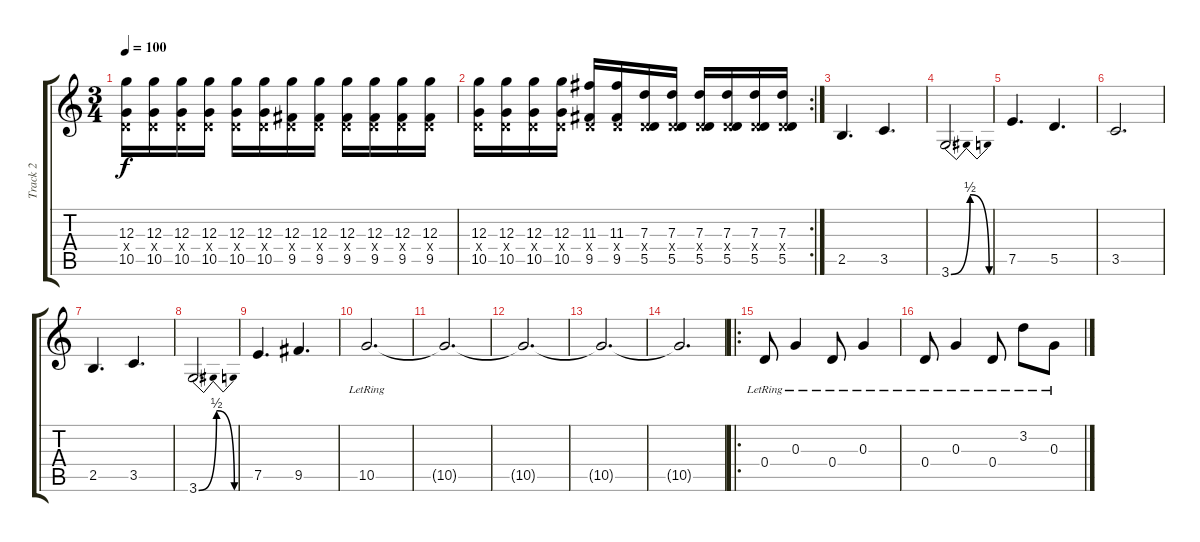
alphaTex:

\track ("Track 2" "Track 2") {instrument electricguitarclean}
\staff {score tabs}
\tuning (E4 B3 G3 D3 A2 E2) {hide}
\ts (3 4)
\tempo 100
\clef g2
\ks c
(12.3 0.4{x} 10.5).16{dy f} (12.3 0.4{x} 10.5).16 (12.3 0.4{x} 10.5).16 (12.3 0.4{x} 10.5).16 (12.3 0.4{x} 10.5).16 (12.3 0.4{x} 10.5).16 (12.3 0.4{x} 9.5).16 (12.3 0.4{x} 9.5).16 (12.3 0.4{x} 9.5).16 (12.3 0.4{x} 9.5).16 (12.3 0.4{x} 9.5).16 (12.3 0.4{x} 9.5).16 |
\rc 2
(12.3 0.4{x} 10.5).16 (12.3 0.4{x} 10.5).16 (12.3 0.4{x} 10.5).16 (12.3 0.4{x} 10.5).16 (11.3 0.4{x} 9.5).16 (11.3 0.4{x} 9.5).16 (7.3 0.4{x} 5.5).16 (7.3 0.4{x} 5.5).16 (7.3 0.4{x} 5.5).16 (7.3 0.4{x} 5.5).16 (7.3 0.4{x} 5.5).16 (7.3 0.4{x} 5.5).16 |
2.5.4{d} 3.5.4{d} |
3.6{be (bendrelease 0 0 30 2 30 2 60 0)}.2{d} |
7.5.4{d} 5.5.4{d} |
3.5.2{d} |
2.5.4{d} 3.5.4{d} |
3.6{be (bendrelease 0 0 30 2 30 2 60 0)}.2{d} |
7.5.4{d} 9.5.4{d} |
10.5{lr}.2{d} |
10.5{t}.2{d} |
10.5{t}.2{d} |
10.5{t}.2{d} |
10.5{t}.2{d} |
\ro
0.4{lr}.8{balance 16 instrument electricguitarclean} 0.3{lr}.4 0.4{lr}.8 0.3{lr}.4 |
0.4{lr}.8 0.3{lr}.4 0.4{lr}.8 3.2{lr}.8 0.3{lr}.8
